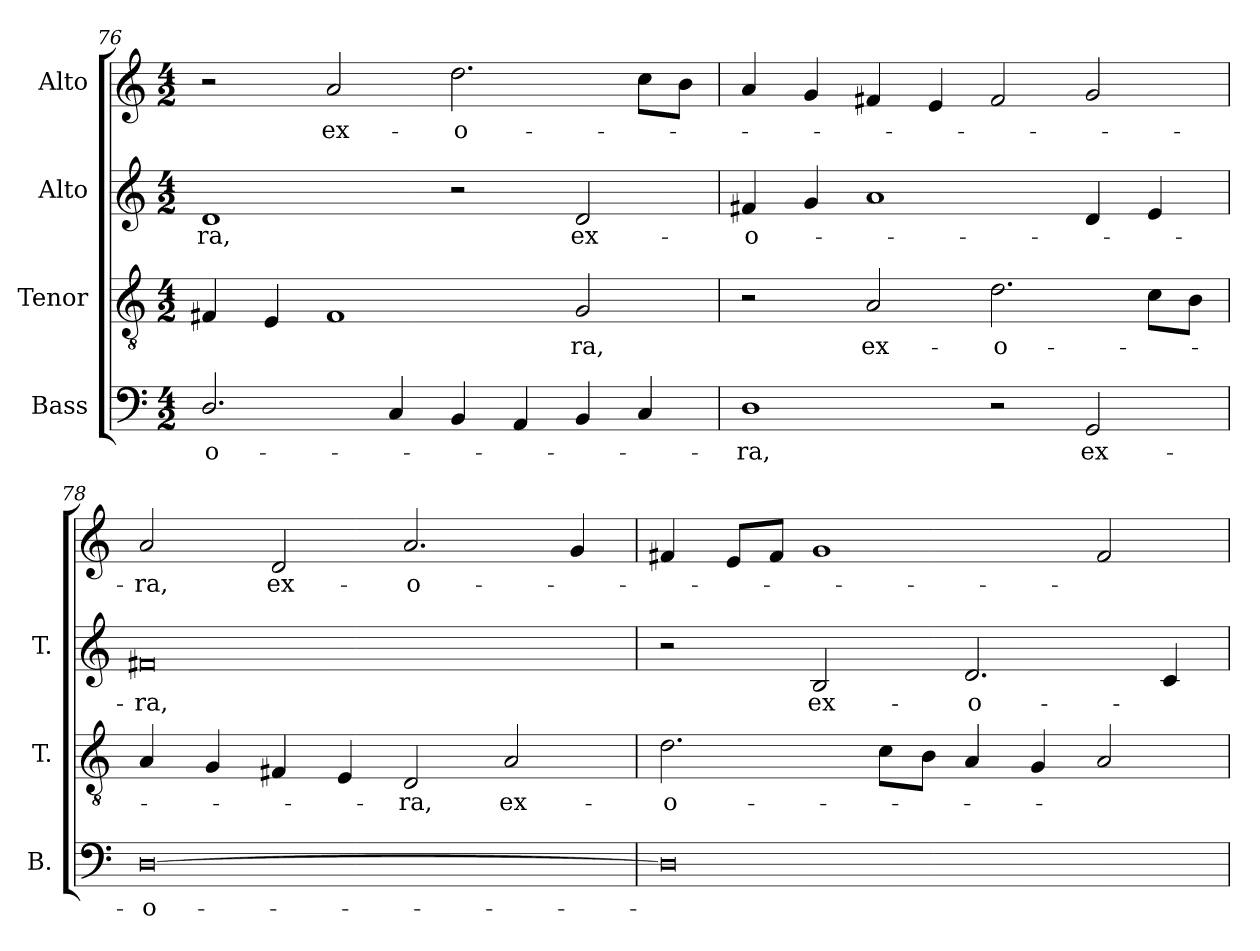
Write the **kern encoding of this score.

**kern	**text	**kern	**text	**kern	**text	**kern	**text
*part4	*part4	*part3	*part3	*part2	*part2	*part1	*part1
*staff4	*staff4	*staff3	*staff3	*staff2	*staff2	*staff1	*staff1
*I"Bass	*	*I"Tenor	*	*I"Alto	*	*I"Alto	*
*I'B.	*	*I'T.	*	*I'T.	*	*	*
!!LO:LB:g=z
*clefF4	*	*clefGv2	*	*clefG2	*	*clefG2	*
*	*	*ITrd7c12	*	*ITrd7c12	*	*	*
*k[]	*	*k[]	*	*k[]	*	*k[]	*
*C:	*	*C:	*	*C:	*	*C:	*
*M4/2	*	*M4/2	*	*M4/2	*	*M4/2	*
=76	=76	=76	=76	=76	=76	=76	=76
!	!LO:LY:b:color=#000000	!	!	!	!	!	!
!	!	!	!	!	!LO:LY:b:color=#000000	!	!
2.Di/	-o-	4FF#Xi/	.	1Di	-ra,	2r	.
.	.	4EEi/	.	.	.	.	.
!	!	!	!	!	!	!	!LO:LY:b:color=#000000
.	.	1FF#i	.	.	.	2ai/	ex-
4Ci/	.	.	.	.	.	.	.
!	!	!	!	!	!	!	!LO:LY:b:color=#000000
4BBi/	.	.	.	2r	.	2.ddi\	-o-
4AAi/	.	.	.	.	.	.	.
!	!	!	!LO:LY:b:color=#000000	!	!	!	!
!	!	!	!	!	!LO:LY:b:color=#000000	!	!
4BBi/	.	2GGi/	-ra,	2Di/	ex-	.	.
4Ci/	.	.	.	.	.	8cci\L	.
.	.	.	.	.	.	8bi\J	.
=77	=77	=77	=77	=77	=77	=77	=77
!	!LO:LY:b:color=#000000	!	!	!	!	!	!
!	!	!	!	!	!LO:LY:b:color=#000000	!	!
1Di	-ra,	2r	.	4F#Xi/	-o-	4ai/	.
.	.	.	.	4Gi/	.	4gi/	.
!	!	!	!LO:LY:b:color=#000000	!	!	!	!
.	.	2AAi/	ex-	1Ai	.	4f#Xi/	.
.	.	.	.	.	.	4ei/	.
!	!	!	!LO:LY:b:color=#000000	!	!	!	!
2r	.	2.Di\	-o-	.	.	2f#i/	.
!	!LO:LY:b:color=#000000	!	!	!	!	!	!
2GGi/	ex-	.	.	4Di/	.	2gi/	.
.	.	8Ci\L	.	4Ei/	.	.	.
.	.	8BBi\J	.	.	.	.	.
=78	=78	=78	=78	=78	=78	=78	=78
!	!LO:LY:b:color=#000000	!	!	!	!	!	!
!	!	!	!	!	!LO:LY:b:color=#000000	!	!
!	!	!	!	!	!	!	!LO:LY:b:color=#000000
[0Di	-o-	4AAi/	.	0F#Xi	-ra,	2ai/	-ra,
.	.	4GGi/	.	.	.	.	.
!	!	!	!	!	!	!	!LO:LY:b:color=#000000
.	.	4FF#Xi/	.	.	.	2di/	ex-
.	.	4EEi/	.	.	.	.	.
!	!	!	!LO:LY:b:color=#000000	!	!	!	!
!	!	!	!	!	!	!	!LO:LY:b:color=#000000
.	.	2DDi/	-ra,	.	.	2.ai/	-o-
!	!	!	!LO:LY:b:color=#000000	!	!	!	!
.	.	2AAi/	ex-	.	.	.	.
.	.	.	.	.	.	4gi/	.
=79	=79	=79	=79	=79	=79	=79	=79
!	!	!	!LO:LY:b:color=#000000	!	!	!	!
0Di]	.	2.Di\	-o-	2r	.	4f#Xi/	.
.	.	.	.	.	.	8ei/L	.
.	.	.	.	.	.	8f#i/J	.
!	!	!	!	!	!LO:LY:b:color=#000000	!	!
.	.	.	.	2BBi/	ex-	1gi	.
.	.	8Ci\L	.	.	.	.	.
.	.	8BBi\J	.	.	.	.	.
!	!	!	!	!	!LO:LY:b:color=#000000	!	!
.	.	4AAi/	.	2.Di/	-o-	.	.
.	.	4GGi/	.	.	.	.	.
.	.	2AAi/	.	.	.	2f#i/	.
.	.	.	.	4Ci/	.	.	.
=	=	=	=	=	=	=	=
*-	*-	*-	*-	*-	*-	*-	*-
